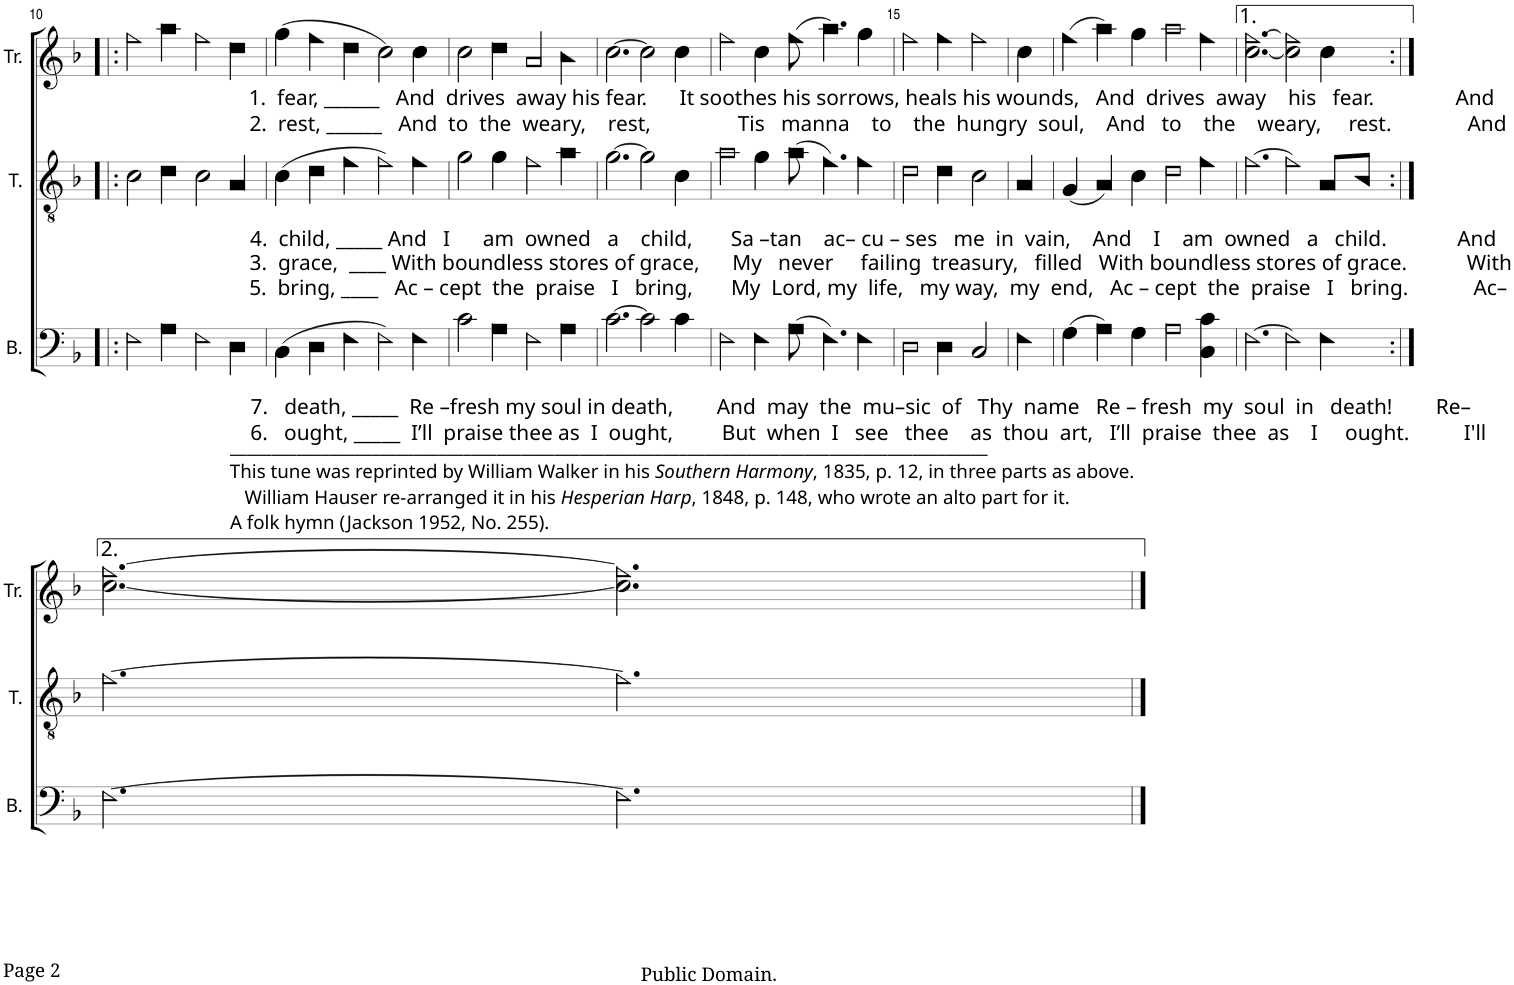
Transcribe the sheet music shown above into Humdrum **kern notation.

**kern	**kern	**kern
*part3	*part2	*part1
*staff3	*staff2	*staff1
*I"B.	*I"T.	*I"Tr.
*I'B.	*I'T.	*I'Tr.
!!LO:PB:g=z
*clefF4	*clefGv2	*clefG2
*k[b-]	*k[b-]	*k[b-]
*M6/4	*M6/4	*M6/4
=10!|:	=10!|:	=10!|:
2F!\	2c!\	2ff!\
4A!\	4d!\	4aa!\
2F!\	2c!\	2ff!\
4D!\	4A!/	4dd!\
=11	=11	=11
!	!	!LO:TX:b:t=1.  fear, ______   And  drives  away his fear.      It soothes his sorrows, heals his wounds,   And  drives  away    his   fear.               And
!	!	!LO:TX:b:t=2.  rest, ______   And  to  the  weary,    rest,                Tis   manna    to    the  hungry  soul,    And   to    the    weary,     rest.              And
!	!LO:TX:b:t=4.  child, _____ And   I      am  owned   a    child,       Sa –tan    ac– cu – ses   me  in  vain,    And    I    am  owned   a   child.             And	!
!	!LO:TX:b:t=3.  grace,  ____ With boundless stores of grace,      My   never     failing  treasury,   filled   With boundless stores of grace.           With	!
!	!LO:TX:b:t=5.  bring, ____   Ac – cept  the  praise   I   bring,       My  Lord, my  life,   my way,  my  end,   Ac – cept  the  praise   I   bring.            Ac–	!
!LO:TX:b:t=7.   death, _____  Re –fresh my soul in death,        And  may  the  mu–sic  of   Thy  name   Re – fresh  my  soul  in   death!        Re–	!	!
!LO:TX:b:t=6.   ought, _____  I’ll  praise thee as  I  ought,         But  when  I   see   thee    as  thou  art,   I’ll  praise  thee  as    I     ought.          I'll	!	!
!LO:TX:b:t=___________________________________________________________________________________________	!	!
!LO:TX:b:t=This tune was reprinted by William Walker in his	!	!
!LO:TX:b:i:t=Southern Harmony	!	!
!LO:TX:b:t=, 1835, p. 12, in three parts as above.	!	!
!LO:TX:b:t=William Hauser re-arranged it in his	!	!
!LO:TX:b:i:t=Hesperian Harp	!	!
!LO:TX:b:t=, 1848, p. 148, who wrote an alto part for it.	!	!
!LO:TX:b:t=A folk hymn (Jackson 1952, No. 255).	!	!
(4C!\	(4c!\	(4gg!\
4D!\	4d!\	4ff!\
4F!\	4f!\	4dd!\
2F!\)	2f!\)	2cc!\)
4F!\	4f!\	4cc!\
=12	=12	=12
2c!\	2g!\	2cc!\
4A!\	4g!\	4dd!\
2F!\	2f!\	2a!/
4A!\	4a!\	4b-!\
=13	=13	=13
[2.c!\	[2.g!\	[2.cc!\
2c!\]	2g!\]	2cc!\]
4c!\	4c!\	4cc!\
=14	=14	=14
2F!\	2a!\	2ff!\
4F!\	4g!\	4cc!\
(8A!\	(8a!\	(8ff!\
4.F!\)	4.f!\)	4.aa!\)
4F!\	4f!\	4gg!\
=15	=15	=15
2D!\	2d!\	2ff!\
4D!\	4d!\	4ff!\
2C!/	2c!\	2ff!\
4F!\	4A!/	4cc!\
=16	=16	=16
(4G!\	(4G!/	(4ff!\
4A!\)	4A!/)	4aa!\)
4G!\	4c!\	4gg!\
2A!\	2d!\	2aa!\
4C!\ 4c!\	4f!\	4ff!\
=17	=17	=17
[2.F!\	[2.f!\	[2.cc!\ [2.ff!\
2F!\]	2f!\]	2cc!\] 2ff!\]
4F!\	8A!/L	4cc!\
.	8B-!/J	.
!!LO:LB:g=z
=18:|!	=18:|!	=18:|!
[2.F!\	[2.f!\	[2.cc!\ [2.ff!\
2.F!\]	2.f!\]	2.cc!\] 2.ff!\]
==	==	==
*-	*-	*-
